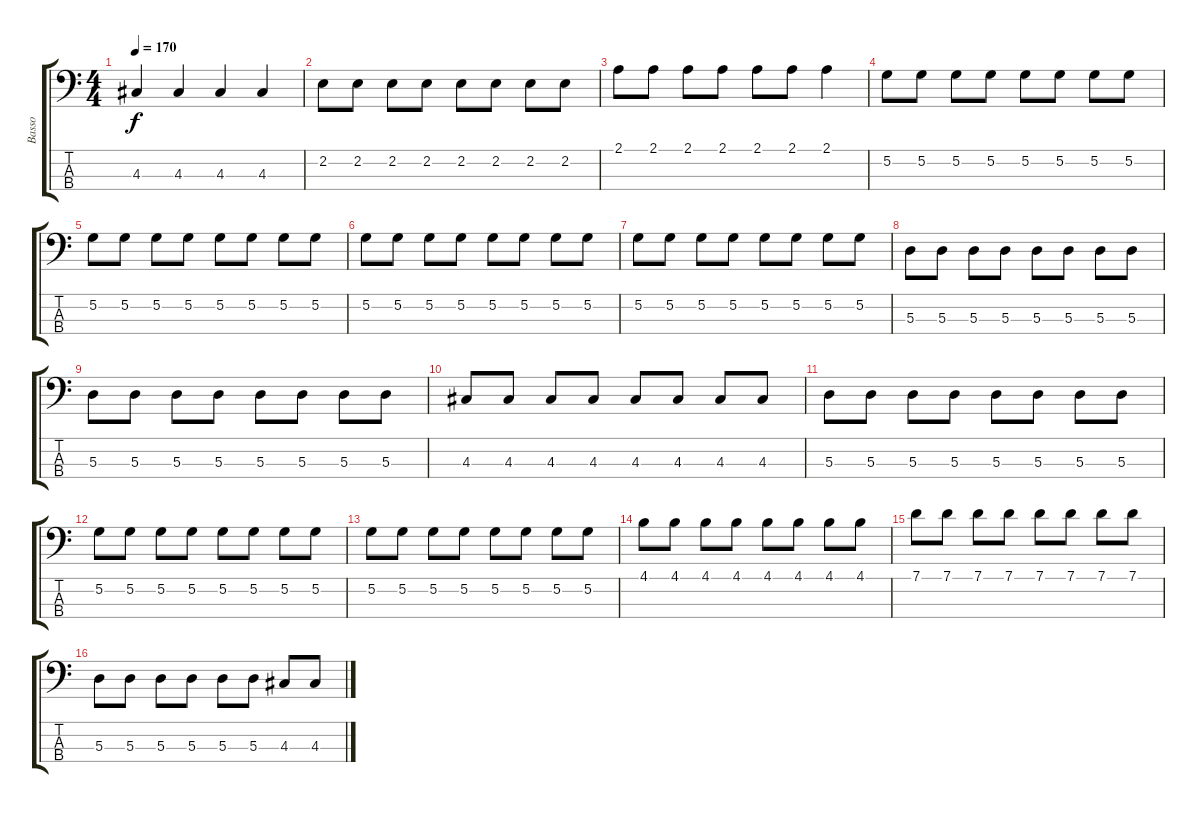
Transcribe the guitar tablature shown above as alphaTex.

\track ("Basso" "Basso") {instrument electricbassfinger}
\staff {score tabs}
\tuning (G2 D2 A1 E1) {hide}
\ts (4 4)
\tempo 170
\clef f4
\ks c
4.3.4{dy f} 4.3.4 4.3.4 4.3.4 |
2.2.8 2.2.8 2.2.8 2.2.8 2.2.8 2.2.8 2.2.8 2.2.8 |
2.1.8 2.1.8 2.1.8 2.1.8 2.1.8 2.1.8 2.1.4 |
5.2.8 5.2.8 5.2.8 5.2.8 5.2.8 5.2.8 5.2.8 5.2.8 |
5.2.8 5.2.8 5.2.8 5.2.8 5.2.8 5.2.8 5.2.8 5.2.8 |
5.2.8 5.2.8 5.2.8 5.2.8 5.2.8 5.2.8 5.2.8 5.2.8 |
5.2.8 5.2.8 5.2.8 5.2.8 5.2.8 5.2.8 5.2.8 5.2.8 |
5.3.8 5.3.8 5.3.8 5.3.8 5.3.8 5.3.8 5.3.8 5.3.8 |
5.3.8 5.3.8 5.3.8 5.3.8 5.3.8 5.3.8 5.3.8 5.3.8 |
4.3.8 4.3.8 4.3.8 4.3.8 4.3.8 4.3.8 4.3.8 4.3.8 |
5.3.8 5.3.8 5.3.8 5.3.8 5.3.8 5.3.8 5.3.8 5.3.8 |
5.2.8 5.2.8 5.2.8 5.2.8 5.2.8 5.2.8 5.2.8 5.2.8 |
5.2.8 5.2.8 5.2.8 5.2.8 5.2.8 5.2.8 5.2.8 5.2.8 |
4.1.8 4.1.8 4.1.8 4.1.8 4.1.8 4.1.8 4.1.8 4.1.8 |
7.1.8 7.1.8 7.1.8 7.1.8 7.1.8 7.1.8 7.1.8 7.1.8 |
5.3.8 5.3.8 5.3.8 5.3.8 5.3.8 5.3.8 4.3.8 4.3.8
